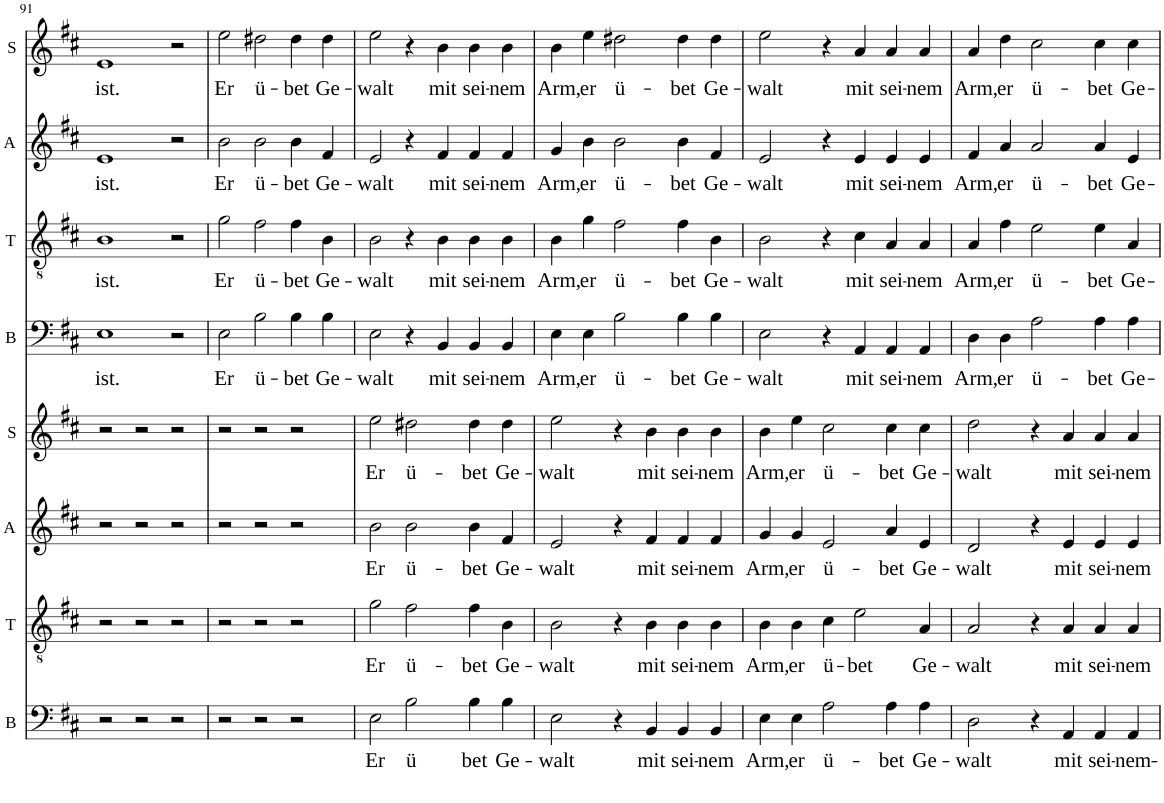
**kern	**text	**kern	**text	**kern	**text	**kern	**text	**kern	**text	**kern	**text	**kern	**text	**kern	**text
*part8	*part8	*part7	*part7	*part6	*part6	*part5	*part5	*part4	*part4	*part3	*part3	*part2	*part2	*part1	*part1
*staff8	*staff8	*staff7	*staff7	*staff6	*staff6	*staff5	*staff5	*staff4	*staff4	*staff3	*staff3	*staff2	*staff2	*staff1	*staff1
*I"B	*	*I"T	*	*I"A	*	*I"S	*	*I"B	*	*I"T	*	*I"A	*	*I"S	*
*I'B	*	*I'T	*	*I'A	*	*I'S	*	*I'B	*	*I'T	*	*I'A	*	*I'S	*
!!LO:PB:g=z
*clefF4	*	*clefGv2	*	*clefG2	*	*clefG2	*	*clefF4	*	*clefGv2	*	*clefG2	*	*clefG2	*
*k[f#c#]	*	*k[f#c#]	*	*k[f#c#]	*	*k[f#c#]	*	*k[f#c#]	*	*k[f#c#]	*	*k[f#c#]	*	*k[f#c#]	*
*M3/2	*	*M3/2	*	*M3/2	*	*M3/2	*	*M3/2	*	*M3/2	*	*M3/2	*	*M3/2	*
=91	=91	=91	=91	=91	=91	=91	=91	=91	=91	=91	=91	=91	=91	=91	=91
!	!	!	!	!	!	!	!	!	!LO:LY:b	!	!LO:LY:b	!	!LO:LY:b	!	!LO:LY:b
2r	.	2r	.	2r	.	2r	.	1E	ist.	1B	ist.	1e	ist.	1e	ist.
2r	.	2r	.	2r	.	2r	.	.	.	.	.	.	.	.	.
2r	.	2r	.	2r	.	2r	.	2r	.	2r	.	2r	.	2r	.
=92	=92	=92	=92	=92	=92	=92	=92	=92	=92	=92	=92	=92	=92	=92	=92
!	!	!	!	!	!	!	!	!	!LO:LY:b	!	!LO:LY:b	!	!LO:LY:b	!	!LO:LY:b
2r	.	2r	.	2r	.	2r	.	2E\	Er	2g\	Er	2b\	Er	2ee\	Er
!	!	!	!	!	!	!	!	!	!LO:LY:b	!	!LO:LY:b	!	!LO:LY:b	!	!LO:LY:b
2r	.	2r	.	2r	.	2r	.	2B\	ü-	2f#\	ü-	2b\	ü-	2dd#X\	ü-
!	!	!	!	!	!	!	!	!	!LO:LY:b	!	!LO:LY:b	!	!LO:LY:b	!	!LO:LY:b
2r	.	2r	.	2r	.	2r	.	4B\	bet	4f#\	bet	4b\	bet	4dd#\	bet
!	!	!	!	!	!	!	!	!	!LO:LY:b	!	!LO:LY:b	!	!LO:LY:b	!	!LO:LY:b
.	.	.	.	.	.	.	.	4B\	Ge-	4B\	Ge-	4f#/	Ge-	4dd#\	Ge-
=93	=93	=93	=93	=93	=93	=93	=93	=93	=93	=93	=93	=93	=93	=93	=93
!	!LO:LY:b	!	!LO:LY:b	!	!LO:LY:b	!	!LO:LY:b	!	!LO:LY:b	!	!LO:LY:b	!	!LO:LY:b	!	!LO:LY:b
2E\	Er	2g\	Er	2b\	Er	2ee\	Er	2E\	walt	2B\	walt	2e/	walt	2ee\	walt
!	!LO:LY:b	!	!LO:LY:b	!	!LO:LY:b	!	!LO:LY:b	!	!	!	!	!	!	!	!
2B\	ü	2f#\	ü-	2b\	ü-	2dd#X\	ü-	4r	.	4r	.	4r	.	4r	.
!	!	!	!	!	!	!	!	!	!LO:LY:b	!	!LO:LY:b	!	!LO:LY:b	!	!LO:LY:b
.	.	.	.	.	.	.	.	4BB/	mit	4B\	mit	4f#/	mit	4b\	mit
!	!LO:LY:b	!	!LO:LY:b	!	!LO:LY:b	!	!LO:LY:b	!	!LO:LY:b	!	!LO:LY:b	!	!LO:LY:b	!	!LO:LY:b
4B\	bet	4f#\	bet	4b\	bet	4dd#\	bet	4BB/	sei-	4B\	sei-	4f#/	sei-	4b\	sei-
!	!LO:LY:b	!	!LO:LY:b	!	!LO:LY:b	!	!LO:LY:b	!	!LO:LY:b	!	!LO:LY:b	!	!LO:LY:b	!	!LO:LY:b
4B\	Ge-	4B\	Ge-	4f#/	Ge-	4dd#\	Ge-	4BB/	nem	4B\	nem	4f#/	nem	4b\	nem
=94	=94	=94	=94	=94	=94	=94	=94	=94	=94	=94	=94	=94	=94	=94	=94
!	!LO:LY:b	!	!LO:LY:b	!	!LO:LY:b	!	!LO:LY:b	!	!LO:LY:b	!	!LO:LY:b	!	!LO:LY:b	!	!LO:LY:b
2E\	walt	2B\	walt	2e/	walt	2ee\	walt	4E\	Arm,	4B\	Arm,	4g/	Arm,	4b\	Arm,
!	!	!	!	!	!	!	!	!	!LO:LY:b	!	!LO:LY:b	!	!LO:LY:b	!	!LO:LY:b
.	.	.	.	.	.	.	.	4E\	er	4g\	er	4b\	er	4ee\	er
!	!	!	!	!	!	!	!	!	!LO:LY:b	!	!LO:LY:b	!	!LO:LY:b	!	!LO:LY:b
4r	.	4r	.	4r	.	4r	.	2B\	ü-	2f#\	ü-	2b\	ü-	2dd#X\	ü-
!	!LO:LY:b	!	!LO:LY:b	!	!LO:LY:b	!	!LO:LY:b	!	!	!	!	!	!	!	!
4BB/	mit	4B\	mit	4f#/	mit	4b\	mit	.	.	.	.	.	.	.	.
!	!LO:LY:b	!	!LO:LY:b	!	!LO:LY:b	!	!LO:LY:b	!	!LO:LY:b	!	!LO:LY:b	!	!LO:LY:b	!	!LO:LY:b
4BB/	sei-	4B\	sei-	4f#/	sei-	4b\	sei-	4B\	bet	4f#\	bet	4b\	bet	4dd#\	bet
!	!LO:LY:b	!	!LO:LY:b	!	!LO:LY:b	!	!LO:LY:b	!	!LO:LY:b	!	!LO:LY:b	!	!LO:LY:b	!	!LO:LY:b
4BB/	nem	4B\	nem	4f#/	nem	4b\	nem	4B\	Ge-	4B\	Ge-	4f#/	Ge-	4dd#\	Ge-
=95	=95	=95	=95	=95	=95	=95	=95	=95	=95	=95	=95	=95	=95	=95	=95
!	!LO:LY:b	!	!LO:LY:b	!	!LO:LY:b	!	!LO:LY:b	!	!LO:LY:b	!	!LO:LY:b	!	!LO:LY:b	!	!LO:LY:b
4E\	Arm,	4B\	Arm,	4g/	Arm,	4b\	Arm,	2E\	walt	2B\	walt	2e/	walt	2ee\	walt
!	!LO:LY:b	!	!LO:LY:b	!	!LO:LY:b	!	!LO:LY:b	!	!	!	!	!	!	!	!
4E\	er	4B\	er	4g/	er	4ee\	er	.	.	.	.	.	.	.	.
!	!LO:LY:b	!	!LO:LY:b	!	!LO:LY:b	!	!LO:LY:b	!	!	!	!	!	!	!	!
2A\	ü-	4c#\	ü-	2e/	ü-	2cc#\	ü-	4r	.	4r	.	4r	.	4r	.
!	!	!	!LO:LY:b	!	!	!	!	!	!LO:LY:b	!	!LO:LY:b	!	!LO:LY:b	!	!LO:LY:b
.	.	2e\	bet	.	.	.	.	4AA/	mit	4c#\	mit	4e/	mit	4a/	mit
!	!LO:LY:b	!	!	!	!LO:LY:b	!	!LO:LY:b	!	!LO:LY:b	!	!LO:LY:b	!	!LO:LY:b	!	!LO:LY:b
4A\	bet	.	.	4a/	bet	4cc#\	bet	4AA/	sei-	4A/	sei-	4e/	sei-	4a/	sei-
!	!LO:LY:b	!	!LO:LY:b	!	!LO:LY:b	!	!LO:LY:b	!	!LO:LY:b	!	!LO:LY:b	!	!LO:LY:b	!	!LO:LY:b
4A\	Ge-	4A/	Ge-	4e/	Ge-	4cc#\	Ge-	4AA/	nem	4A/	nem	4e/	nem	4a/	nem
=96	=96	=96	=96	=96	=96	=96	=96	=96	=96	=96	=96	=96	=96	=96	=96
!	!LO:LY:b	!	!LO:LY:b	!	!LO:LY:b	!	!LO:LY:b	!	!LO:LY:b	!	!LO:LY:b	!	!LO:LY:b	!	!LO:LY:b
2D\	walt	2A/	walt	2d/	walt	2dd\	walt	4D\	Arm,	4A/	Arm,	4f#/	Arm,	4a/	Arm,
!	!	!	!	!	!	!	!	!	!LO:LY:b	!	!LO:LY:b	!	!LO:LY:b	!	!LO:LY:b
.	.	.	.	.	.	.	.	4D\	er	4f#\	er	4a/	er	4dd\	er
!	!	!	!	!	!	!	!	!	!LO:LY:b	!	!LO:LY:b	!	!LO:LY:b	!	!LO:LY:b
4r	.	4r	.	4r	.	4r	.	2A\	ü-	2e\	ü-	2a/	ü-	2cc#\	ü-
!	!LO:LY:b	!	!LO:LY:b	!	!LO:LY:b	!	!LO:LY:b	!	!	!	!	!	!	!	!
4AA/	mit	4A/	mit	4e/	mit	4a/	mit	.	.	.	.	.	.	.	.
!	!LO:LY:b	!	!LO:LY:b	!	!LO:LY:b	!	!LO:LY:b	!	!LO:LY:b	!	!LO:LY:b	!	!LO:LY:b	!	!LO:LY:b
4AA/	sei-	4A/	sei-	4e/	sei-	4a/	sei-	4A\	bet	4e\	bet	4a/	bet	4cc#\	bet
!	!LO:LY:b	!	!LO:LY:b	!	!LO:LY:b	!	!LO:LY:b	!	!LO:LY:b	!	!LO:LY:b	!	!LO:LY:b	!	!LO:LY:b
4AA/	nem-	4A/	nem	4e/	nem	4a/	nem	4A\	Ge-	4A/	Ge-	4e/	Ge-	4cc#\	Ge-
=	=	=	=	=	=	=	=	=	=	=	=	=	=	=	=
*-	*-	*-	*-	*-	*-	*-	*-	*-	*-	*-	*-	*-	*-	*-	*-
